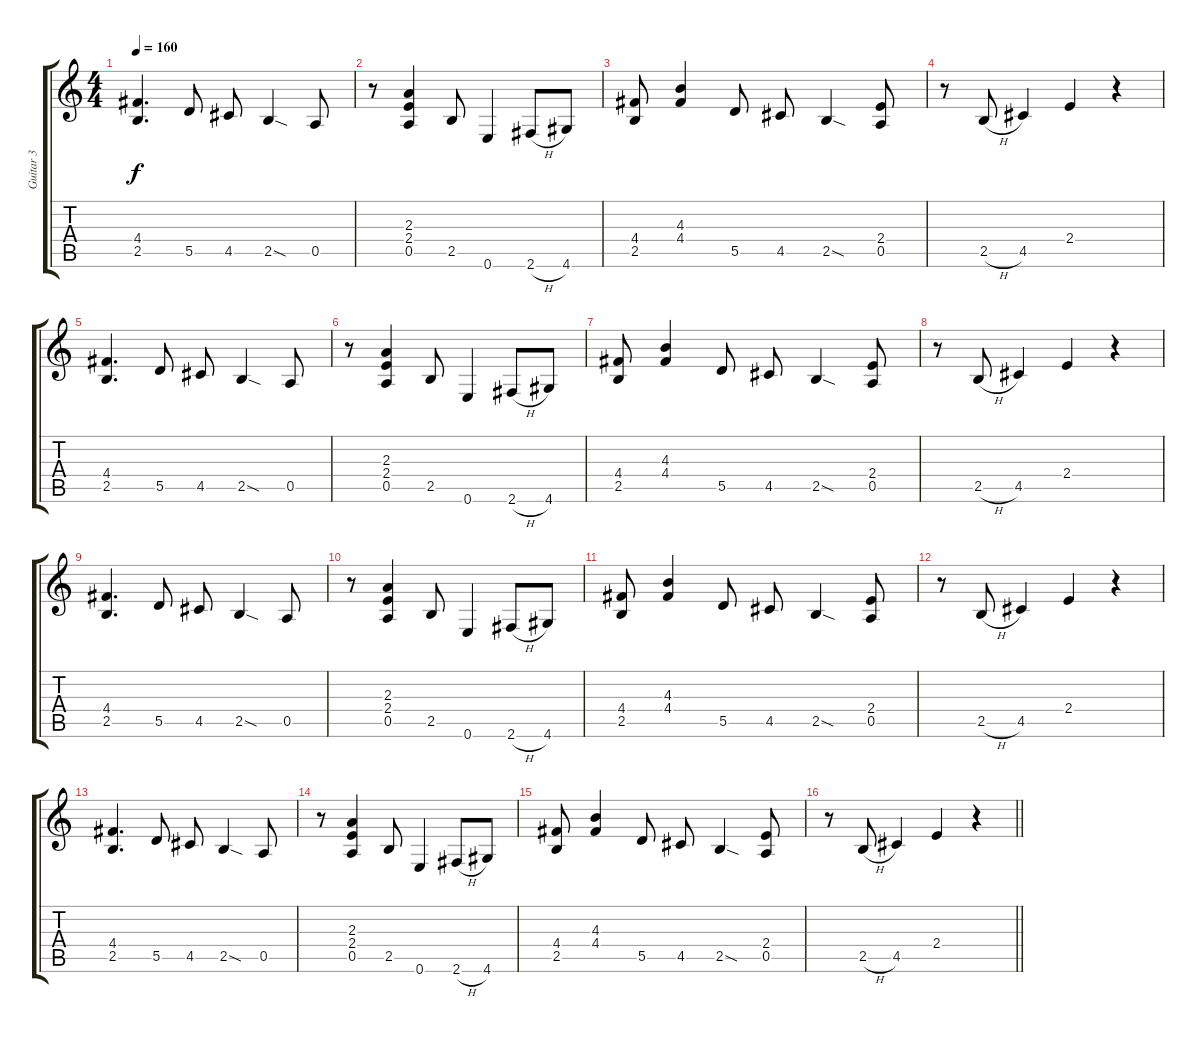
\track ("Guitar 3" "Guitar 3") {instrument distortionguitar}
\staff {score tabs}
\tuning (E4 B3 G3 D3 A2 E2) {hide}
\ts (4 4)
\tempo 160
\clef g2
\ks c
(4.4 2.5).4{d dy f} 5.5.8 4.5.8 2.5{sod}.4 0.5.8 |
r.8 (2.3 2.4 0.5).4 2.5.8 0.6.4 2.6{h}.8 4.6.8 |
(4.4 2.5).8 (4.3 4.4).4 5.5.8 4.5.8 2.5{sod}.4 (2.4 0.5).8 |
r.8 2.5{h}.8 4.5.4 2.4.4 r.4 |
(4.4 2.5).4{d} 5.5.8 4.5.8 2.5{sod}.4 0.5.8 |
r.8 (2.3 2.4 0.5).4 2.5.8 0.6.4 2.6{h}.8 4.6.8 |
(4.4 2.5).8 (4.3 4.4).4 5.5.8 4.5.8 2.5{sod}.4 (2.4 0.5).8 |
r.8 2.5{h}.8 4.5.4 2.4.4 r.4 |
(4.4 2.5).4{d} 5.5.8 4.5.8 2.5{sod}.4 0.5.8 |
r.8 (2.3 2.4 0.5).4 2.5.8 0.6.4 2.6{h}.8 4.6.8 |
(4.4 2.5).8 (4.3 4.4).4 5.5.8 4.5.8 2.5{sod}.4 (2.4 0.5).8 |
r.8 2.5{h}.8 4.5.4 2.4.4 r.4 |
(4.4 2.5).4{d} 5.5.8 4.5.8 2.5{sod}.4 0.5.8 |
r.8 (2.3 2.4 0.5).4 2.5.8 0.6.4 2.6{h}.8 4.6.8 |
(4.4 2.5).8 (4.3 4.4).4 5.5.8 4.5.8 2.5{sod}.4 (2.4 0.5).8 |
\barLineRight lightlight
r.8 2.5{h}.8 4.5.4 2.4.4 r.4
